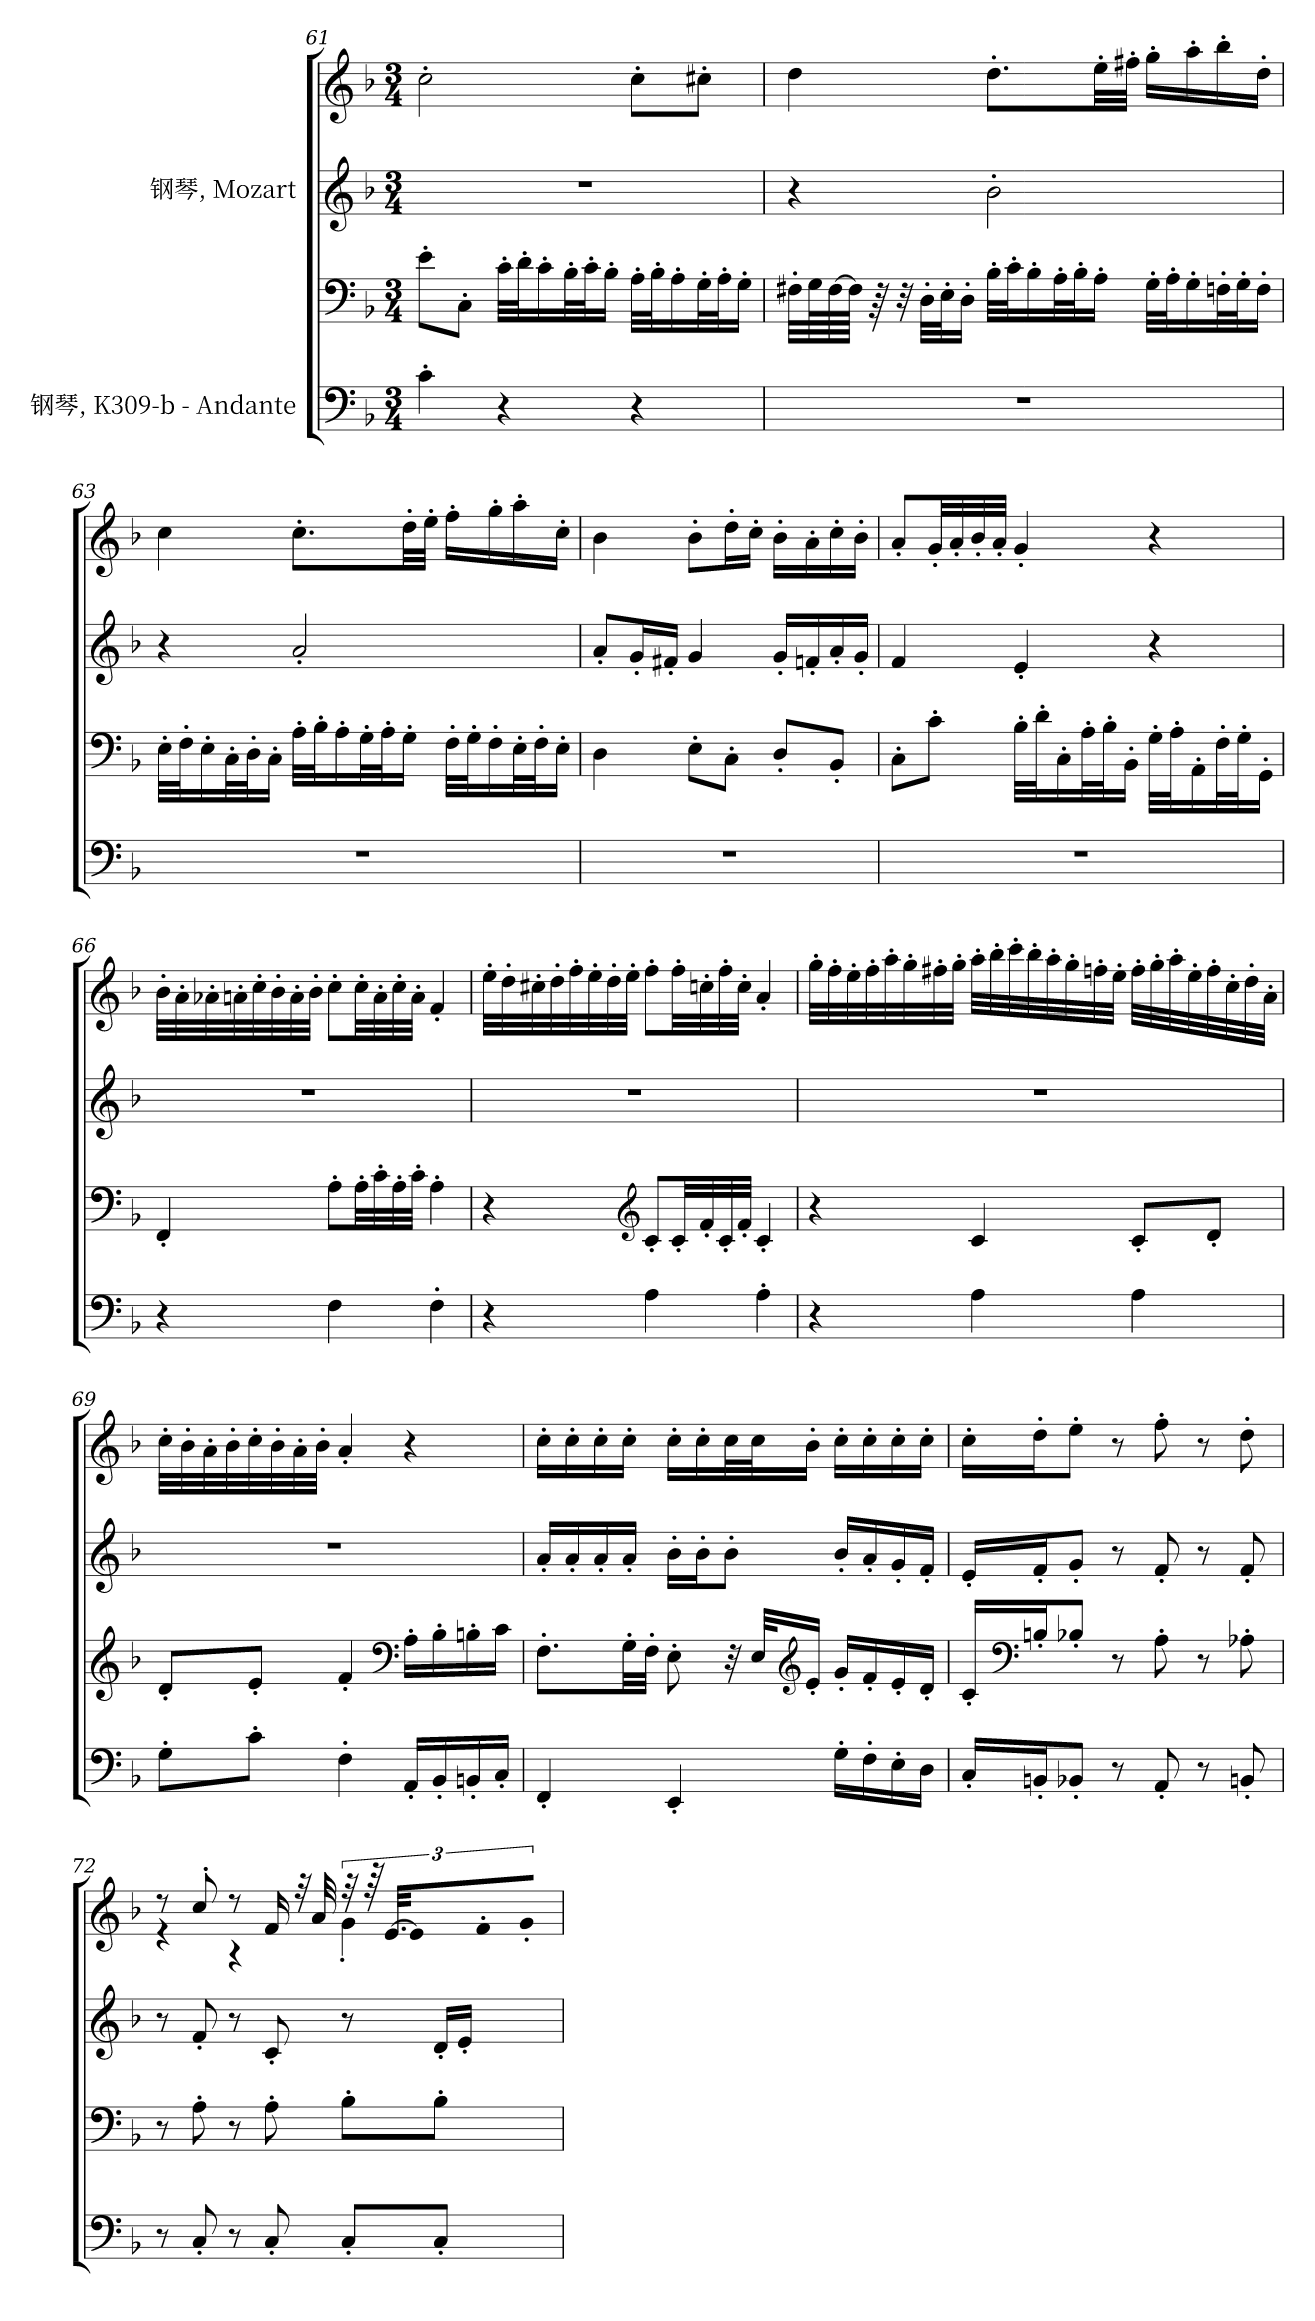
**kern	**kern	**kern	**kern
*part2	*part2	*part1	*part1
*staff4	*staff3	*staff2	*staff1
*I"钢琴, K309-b - Andante	*	*I"钢琴, Mozart	*
*clefF4	*clefF4	*clefG2	*clefG2
*k[b-]	*k[b-]	*k[b-]	*k[b-]
*M3/4	*M3/4	*M3/4	*M3/4
=61	=61	=61	=61
4c'\	8e'\L	2.r	2cc'\
.	8C'\J	.	.
4r	32c'\LLL	.	.
.	32d'\J	.	.
.	16c'\	.	.
.	32B-'\L	.	.
.	32c'\J	.	.
.	16B-'\JJ	.	.
4r	32A'\LLL	.	8cc'\L
.	32B-'\J	.	.
.	16A'\	.	.
.	32G'\L	.	8cc#X'\J
.	32A'\J	.	.
.	16G'\JJ	.	.
!!LO:LB:g=z
=62	=62	=62	=62
2.r	32F#X'\LLL	4r	4dd\
.	64G\L	.	.
.	[64F#\	.	.
.	64F#\JJJJ]	.	.
.	64r	.	.
.	32r	.	.
.	32D'\LLL	.	.
.	32E'\J	.	.
.	16D'\JJ	.	.
.	32B-'\LLL	2b-'\	8.dd'\L
.	32c'\J	.	.
.	16B-'\	.	.
.	32A'\L	.	.
.	32B-'\J	.	.
.	16A'\JJ	.	32ee'\LL
.	.	.	32ff#X'\JJJ
.	32G'\LLL	.	16gg'\LL
.	32A'\J	.	.
.	16G'\	.	16aa'\
.	32Fn'\L	.	16bb-'\
.	32G'\J	.	.
.	16F'\JJ	.	16dd'\JJ
=63	=63	=63	=63
2.r	32E'\LLL	4r	4cc\
.	32F'\J	.	.
.	16E'\	.	.
.	32C'\L	.	.
.	32D'\J	.	.
.	16C'\JJ	.	.
.	32A'\LLL	2a'/	8.cc'\L
.	32B-'\J	.	.
.	16A'\	.	.
.	32G'\L	.	.
.	32A'\J	.	.
.	16G'\JJ	.	32dd'\LL
.	.	.	32ee'\JJJ
.	32F'\LLL	.	16ff'\LL
.	32G'\J	.	.
.	16F'\	.	16gg'\
.	32E'\L	.	16aa'\
.	32F'\J	.	.
.	16E'\JJ	.	16cc'\JJ
!!LO:PB:g=z
=64	=64	=64	=64
2.r	4D\	8a'/L	4b-\
.	.	16g'/L	.
.	.	16f#X'/JJ	.
.	8E'\L	4g/	8b-'\L
.	8C'\J	.	16dd'\L
.	.	.	16cc'\JJ
.	8D'/L	16g'/LL	16b-'\LL
.	.	16fn'/	16a'\
.	8BB-'/J	16a'/	16cc'\
.	.	16g'/JJ	16b-'\JJ
=65	=65	=65	=65
2.r	8C'\L	4f/	8a'/L
.	8c'\J	.	32g'/LL
.	.	.	32a'/
.	.	.	32b-'/
.	.	.	32a'/JJJ
.	32B-'\LLL	4e'/	4g'/
.	32d'\J	.	.
.	16C'\	.	.
.	32A'\L	.	.
.	32B-'\J	.	.
.	16BB-'\JJ	.	.
.	32G'\LLL	4r	4r
.	32A'\J	.	.
.	16AA'\	.	.
.	32F'\L	.	.
.	32G'\J	.	.
.	16GG'\JJ	.	.
=66	=66	=66	=66
4r	4FF'/	2.r	32b-'\LLL
.	.	.	32a'\
.	.	.	32a-X'\
.	.	.	32an'\
.	.	.	32cc'\
.	.	.	32b-'\
.	.	.	32a'\
.	.	.	32b-'\JJJ
4F\	8A'\L	.	8cc'\L
.	32A'\LL	.	32cc'\LL
.	32c'\	.	32a'\
.	32A'\	.	32cc'\
.	32c'\JJJ	.	32a'\JJJ
4F'\	4A'\	.	4f'/
!!LO:LB:g=z
=67	=67	=67	=67
4r	4r	2.r	32ee'\LLL
.	.	.	32dd'\
.	.	.	32cc#X'\
.	.	.	32dd'\
.	.	.	32ff'\
.	.	.	32ee'\
.	.	.	32dd'\
.	.	.	32ee'\JJJ
*	*clefG2	*	*
4A\	8c'/L	.	8ff'\L
.	32c'/LL	.	32ff'\LL
.	32f'/	.	32ccn'\
.	32c'/	.	32ff'\
.	32f'/JJJ	.	32cc'\JJJ
4A'\	4c'/	.	4a'/
=68	=68	=68	=68
4r	4r	2.r	32gg'\LLL
.	.	.	32ff'\
.	.	.	32ee'\
.	.	.	32ff'\
.	.	.	32aa'\
.	.	.	32gg'\
.	.	.	32ff#X'\
.	.	.	32gg'\JJJ
4A\	4c/	.	32aa'\LLL
.	.	.	32bb-'\
.	.	.	32ccc'\
.	.	.	32bb-'\
.	.	.	32aa'\
.	.	.	32gg'\
.	.	.	32ffn'\
.	.	.	32ee'\JJJ
4A\	8c'/L	.	32ff'\LLL
.	.	.	32gg'\
.	.	.	32aa'\
.	.	.	32ee'\
.	8d'/J	.	32ff'\
.	.	.	32cc'\
.	.	.	32dd'\
.	.	.	32a'\JJJ
!!LO:LB:g=z
=69	=69	=69	=69
8G'\L	8d'/L	2.r	32cc'\LLL
.	.	.	32b-'\
.	.	.	32a'\
.	.	.	32b-'\
8c'\J	8e'/J	.	32cc'\
.	.	.	32b-'\
.	.	.	32a'\
.	.	.	32b-'\JJJ
4F'\	4f'/	.	4a'/
*	*clefF4	*	*
16AA'/LL	16A'\LL	.	4r
16BB-'/	16B-'\	.	.
16BBn'/	16Bn'\	.	.
16C'/JJ	16c\JJ	.	.
=70	=70	=70	=70
4FF'/	8.F'\L	16a'/LL	16cc'\LL
.	.	16a'/	16cc'\
.	.	16a'/	16cc'\
.	32G'\LL	16a'/JJ	16cc'\JJ
.	32F'\JJJ	.	.
4EE'/	8E'\	16b-'\LL	16cc'\LL
.	.	16b-'\J	16cc'\
.	32r	8b-'\J	32cc\L
.	32E/KLL	.	32cc\J
*	*clefG2	*	*
.	16e'/JJ	.	16b-'\JJ
16G'\LL	16g'/LL	16b-'/LL	16cc'\LL
16F'\	16f'/	16a'/	16cc'\
16E'\	16e'/	16g'/	16cc'\
16D\JJ	16d'/JJ	16f'/JJ	16cc'\JJ
=71	=71	=71	=71
16C'/LL	16c'/LL	16e'/LL	16cc'\LL
*	*clefF4	*	*
16BBn'/J	16Bn'/J	16f'/J	16dd'\J
8BB-X'/J	8B-X'/J	8g'/J	8ee'\J
8r	8r	8r	8r
8AA'/	8A'\	8f'/	8ff'\
8r	8r	8r	8r
8BBn'/	8A-X'\	8f'/	8dd'\
!!LO:PB:g=z
=72	=72	=72	=72
*	*	*	*^
8r	8r	8r	8r	4r
8C'/	8A'\	8f'/	8cc'/	.
8r	8r	8r	8r	4r
8C'/	8A'\	8c'/	16f/	.
.	.	.	32r	.
.	.	.	32a/	.
8C'/L	8B-'\L	8r	48r	4g'\
.	.	.	96r	.
.	.	.	[48.e/KLL	.
.	.	.	16e/]	.
8C'/J	8B-'\J	16d'/LL	16f'/	.
.	.	16e'/JJ	16g'/JJ	.
*	*	*	*v	*v
=	=	=	=
*-	*-	*-	*-
